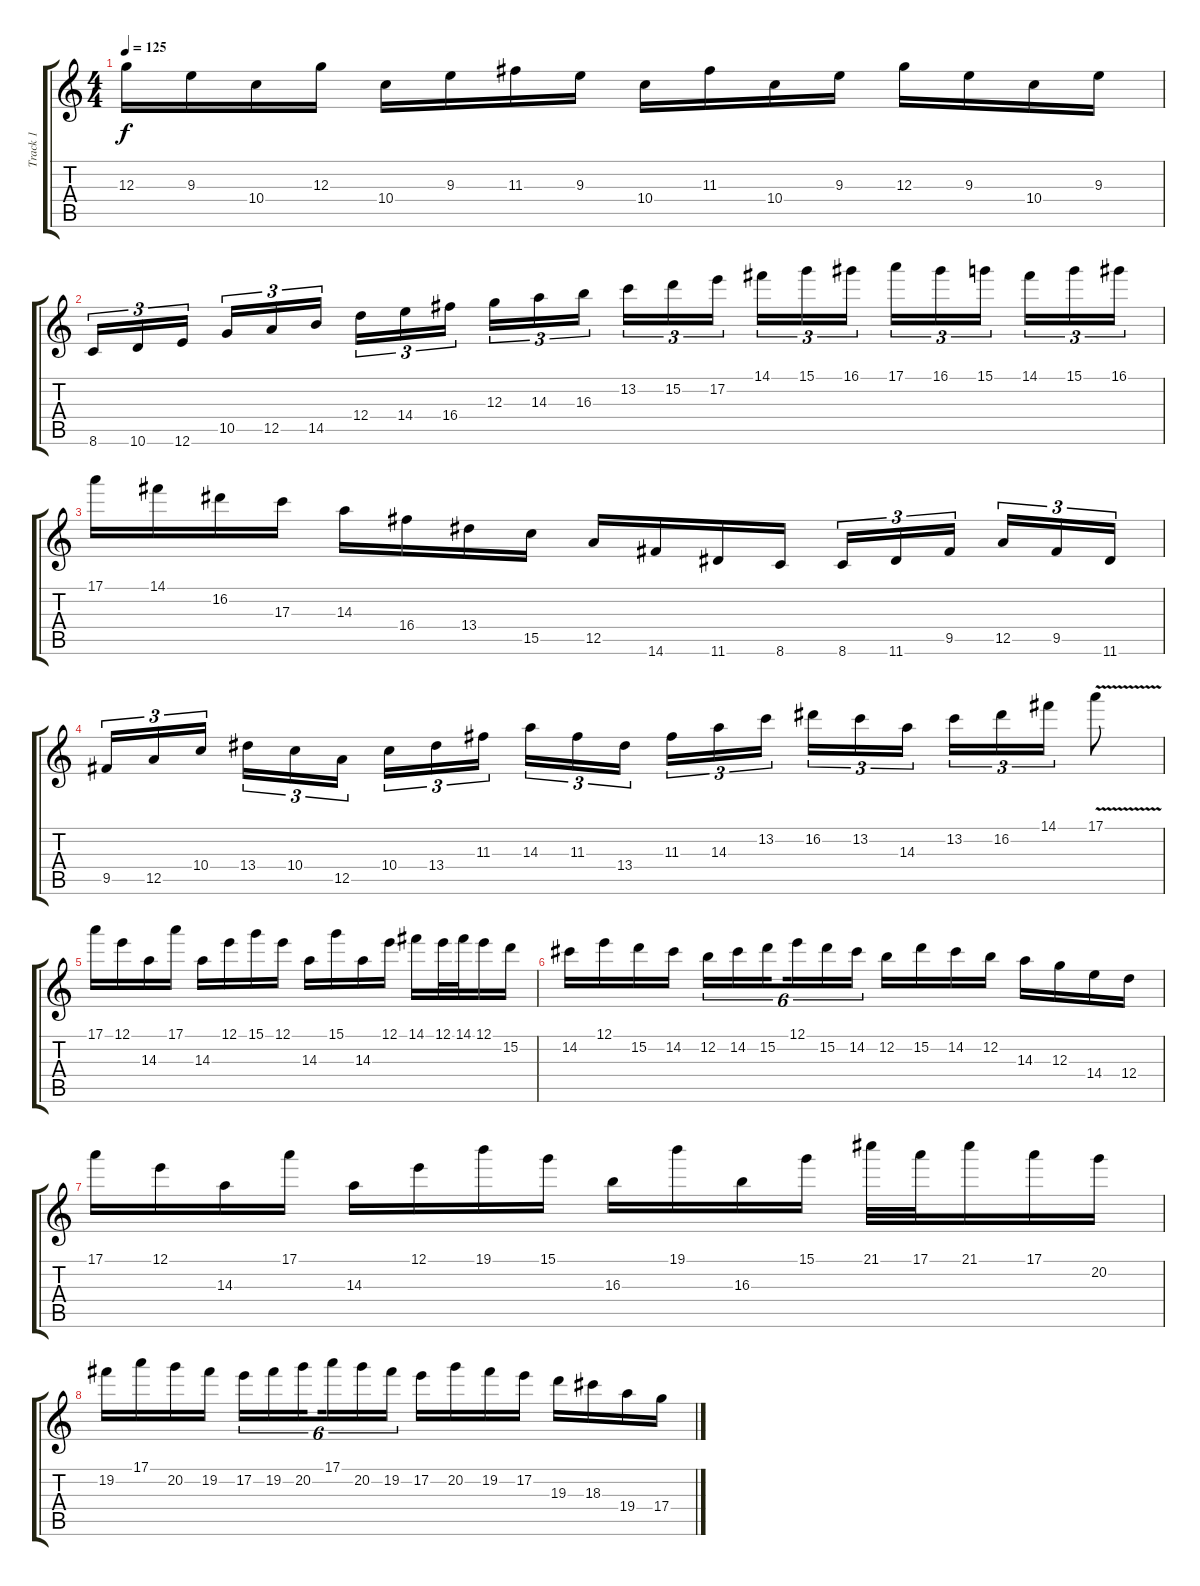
\track ("Track 1" "Track 1") {instrument overdrivenguitar}
\staff {score tabs}
\tuning (E4 B3 G3 D3 A2 E2) {hide}
\ts (4 4)
\tempo 125
\clef g2
\ks c
12.3.16{dy f} 9.3.16 10.4.16 12.3.16 10.4.16 9.3.16 11.3.16 9.3.16 10.4.16 11.3.16 10.4.16 9.3.16 12.3.16 9.3.16 10.4.16 9.3.16 |
8.6.16{tu (3 2)} 10.6.16{tu (3 2)} 12.6.16{tu (3 2) beam splitsecondary} 10.5.16{tu (3 2)} 12.5.16{tu (3 2)} 14.5.16{tu (3 2)} 12.4.16{tu (3 2)} 14.4.16{tu (3 2)} 16.4.16{tu (3 2) beam splitsecondary} 12.3.16{tu (3 2)} 14.3.16{tu (3 2)} 16.3.16{tu (3 2)} 13.2.16{tu (3 2)} 15.2.16{tu (3 2)} 17.2.16{tu (3 2) beam splitsecondary} 14.1.16{tu (3 2)} 15.1.16{tu (3 2)} 16.1.16{tu (3 2)} 17.1.16{tu (3 2)} 16.1.16{tu (3 2)} 15.1.16{tu (3 2) beam splitsecondary} 14.1.16{tu (3 2)} 15.1.16{tu (3 2)} 16.1.16{tu (3 2)} |
17.1.16 14.1.16 16.2.16 17.3.16 14.3.16 16.4.16 13.4.16 15.5.16 12.5.16 14.6.16 11.6.16 8.6.16 8.6.16{tu (3 2)} 11.6.16{tu (3 2)} 9.5.16{tu (3 2) beam splitsecondary} 12.5.16{tu (3 2)} 9.5.16{tu (3 2)} 11.6.16{tu (3 2)} |
9.5.16{tu (3 2)} 12.5.16{tu (3 2)} 10.4.16{tu (3 2) beam splitsecondary} 13.4.16{tu (3 2)} 10.4.16{tu (3 2)} 12.5.16{tu (3 2)} 10.4.16{tu (3 2)} 13.4.16{tu (3 2)} 11.3.16{tu (3 2) beam splitsecondary} 14.3.16{tu (3 2)} 11.3.16{tu (3 2)} 13.4.16{tu (3 2)} 11.3.16{tu (3 2)} 14.3.16{tu (3 2)} 13.2.16{tu (3 2) beam splitsecondary} 16.2.16{tu (3 2)} 13.2.16{tu (3 2)} 14.3.16{tu (3 2)} 13.2.16{tu (3 2)} 16.2.16{tu (3 2)} 14.1.16{tu (3 2)} 17.1{v}.8 |
17.1.16 12.1.16 14.3.16 17.1.16 14.3.16 12.1.16 15.1.16 12.1.16 14.3.16 15.1.16 14.3.16 12.1.16 14.1.16 12.1.32 14.1.32 12.1.16 15.2.16 |
14.2.16 12.1.16 15.2.16 14.2.16 12.2.16{tu (6 4)} 14.2.16{tu (6 4)} 15.2.16{tu (6 4) beam splitsecondary} 12.1.16{tu (6 4)} 15.2.16{tu (6 4)} 14.2.16{tu (6 4)} 12.2.16 15.2.16 14.2.16 12.2.16 14.3.16 12.3.16 14.4.16 12.4.16 |
17.1.16 12.1.16 14.3.16 17.1.16 14.3.16 12.1.16 19.1.16 15.1.16 16.3.16 19.1.16 16.3.16 15.1.16 21.1.32 17.1.32 21.1.16 17.1.16 20.2.16 |
19.2.16 17.1.16 20.2.16 19.2.16 17.2.16{tu (6 4)} 19.2.16{tu (6 4)} 20.2.16{tu (6 4) beam splitsecondary} 17.1.16{tu (6 4)} 20.2.16{tu (6 4)} 19.2.16{tu (6 4)} 17.2.16 20.2.16 19.2.16 17.2.16 19.3.16 18.3.16 19.4.16 17.4.16
